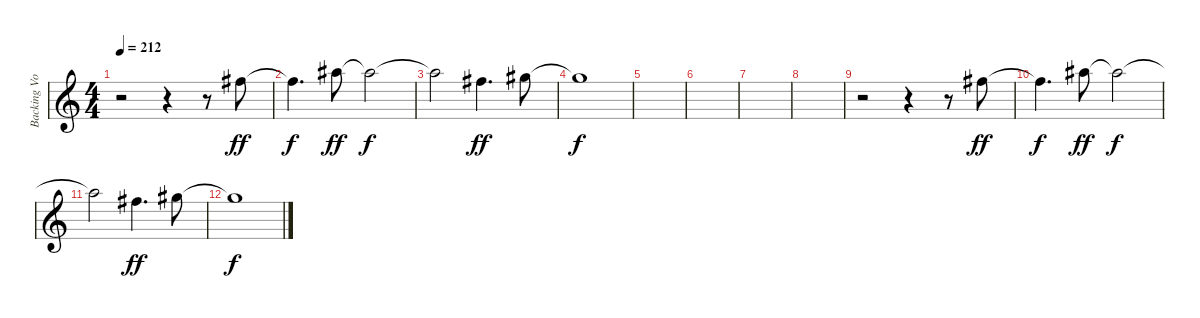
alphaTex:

\track ("Backing Vocals" "Backing Vo") {instrument distortionguitar}
\staff {score}
\tuning (Eb4 Bb3 Gb3 Db3 Ab2 Eb2) {hide}
\ts (4 4)
\tempo 212
\clef g2
\ks c
r.2{dy f} r.4 r.8 8.2.8{dy ff} |
8.2{t}.4{d dy f} 12.2.8{dy ff} 12.2{t}.2{dy f} |
12.2{t}.2 8.2.4{d dy ff} 10.2.8 |
10.2{t}.1{dy f} |
|
|
|
|
r.2 r.4 r.8 8.2.8{dy ff} |
8.2{t}.4{d dy f} 12.2.8{dy ff} 12.2{t}.2{dy f} |
12.2{t}.2 8.2.4{d dy ff} 10.2.8 |
10.2{t}.1{dy f}
